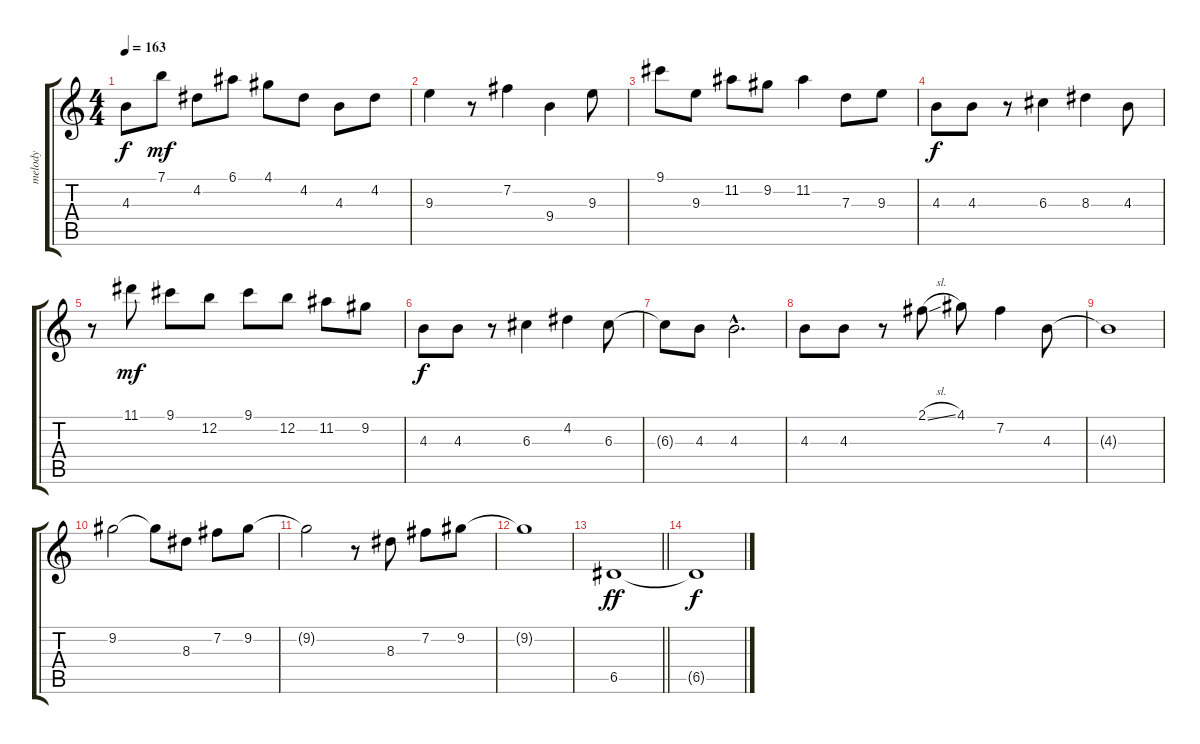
\track ("melody" "melody") {instrument acousticguitarsteel}
\staff {score tabs}
\tuning (E4 B3 G3 D3 A2 E2) {hide}
\ts (4 4)
\tempo 163
\clef g2
\ks c
4.3{t}.8{dy f} 7.1.8{dy mf} 4.2.8 6.1.8 4.1.8 4.2.8 4.3.8 4.2.8 |
9.3.4 r.8 7.2.4 9.4.4 9.3.8 |
9.1.8 9.3.8 11.2.8 9.2.8 11.2.4 7.3.8 9.3.8 |
4.3.8{dy f} 4.3.8 r.8 6.3.4 8.3.4 4.3.8 |
r.8 11.1.8{dy mf} 9.1.8 12.2.8 9.1.8 12.2.8 11.2.8 9.2.8 |
4.3.8{dy f} 4.3.8 r.8 6.3.4 4.2.4 6.3.8 |
6.3{t}.8 4.3.8 4.3{hac}.2{d} |
4.3.8 4.3.8 r.8 2.1{sl}.8 4.1.8 7.2.4 4.3.8 |
4.3{t}.1 |
9.2.2 9.2{t}.8 8.3.8 7.2.8 9.2.8 |
9.2{t}.2 r.8 8.3.8 7.2.8 9.2.8 |
9.2{t}.1 |
\barLineRight lightlight
6.5.1{dy ff} |
6.5{t}.1{dy f}
